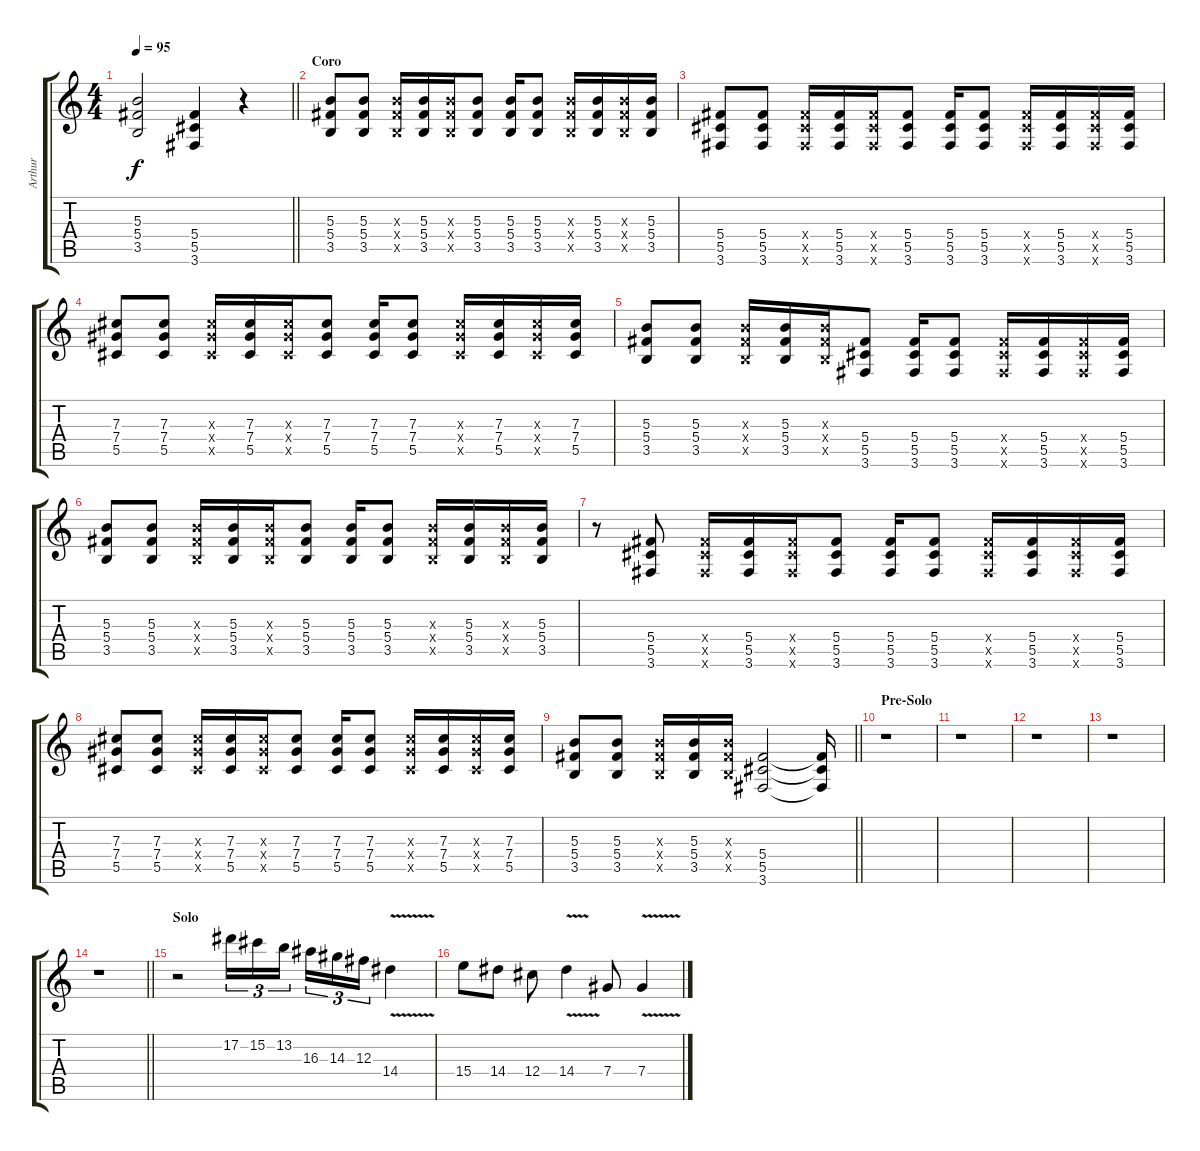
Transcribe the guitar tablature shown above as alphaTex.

\track ("Arthur" "Arthur") {instrument distortionguitar}
\staff {score tabs}
\tuning (Eb4 Bb3 Gb3 Db3 Ab2 Eb2) {hide}
\ts (4 4)
\tempo 95
\clef g2
\barLineRight lightlight
\ks c
(5.3 5.4 3.5).2{dy f} (5.4 5.5 3.6).4 r.4 |
\section ("" "Coro")
(5.3 5.4 3.5).8 (5.3 5.4 3.5).8 (5.3{x} 5.4{x} 3.5{x}).16 (5.3 5.4 3.5).16 (5.3{x} 5.4{x} 3.5{x}).16 (5.3 5.4 3.5).8 (5.3 5.4 3.5).16 (5.3 5.4 3.5).8 (5.3{x} 5.4{x} 3.5{x}).16 (5.3 5.4 3.5).16 (5.3{x} 5.4{x} 3.5{x}).16 (5.3 5.4 3.5).16 |
(5.4 5.5 3.6).8 (5.4 5.5 3.6).8 (5.4{x} 5.5{x} 3.6{x}).16 (5.4 5.5 3.6).16 (5.4{x} 5.5{x} 3.6{x}).16 (5.4 5.5 3.6).8 (5.4 5.5 3.6).16 (5.4 5.5 3.6).8 (5.4{x} 5.5{x} 3.6{x}).16 (5.4 5.5 3.6).16 (5.4{x} 5.5{x} 3.6{x}).16 (5.4 5.5 3.6).16 |
(7.3 7.4 5.5).8 (7.3 7.4 5.5).8 (7.3{x} 7.4{x} 5.5{x}).16 (7.3 7.4 5.5).16 (7.3{x} 7.4{x} 5.5{x}).16 (7.3 7.4 5.5).8 (7.3 7.4 5.5).16 (7.3 7.4 5.5).8 (7.3{x} 7.4{x} 5.5{x}).16 (7.3 7.4 5.5).16 (7.3{x} 7.4{x} 5.5{x}).16 (7.3 7.4 5.5).16 |
(5.3 5.4 3.5).8 (5.3 5.4 3.5).8 (5.3{x} 5.4{x} 3.5{x}).16 (5.3 5.4 3.5).16 (5.3{x} 5.4{x} 3.5{x}).16 (5.4 5.5 3.6).8 (5.4 5.5 3.6).16 (5.4 5.5 3.6).8 (5.4{x} 5.5{x} 3.6{x}).16 (5.4 5.5 3.6).16 (5.4{x} 5.5{x} 3.6{x}).16 (5.4 5.5 3.6).16 |
(5.3 5.4 3.5).8 (5.3 5.4 3.5).8 (5.3{x} 5.4{x} 3.5{x}).16 (5.3 5.4 3.5).16 (5.3{x} 5.4{x} 3.5{x}).16 (5.3 5.4 3.5).8 (5.3 5.4 3.5).16 (5.3 5.4 3.5).8 (5.3{x} 5.4{x} 3.5{x}).16 (5.3 5.4 3.5).16 (5.3{x} 5.4{x} 3.5{x}).16 (5.3 5.4 3.5).16 |
r.8 (5.4 5.5 3.6).8 (5.4{x} 5.5{x} 3.6{x}).16 (5.4 5.5 3.6).16 (5.4{x} 5.5{x} 3.6{x}).16 (5.4 5.5 3.6).8 (5.4 5.5 3.6).16 (5.4 5.5 3.6).8 (5.4{x} 5.5{x} 3.6{x}).16 (5.4 5.5 3.6).16 (5.4{x} 5.5{x} 3.6{x}).16 (5.4 5.5 3.6).16 |
(7.3 7.4 5.5).8 (7.3 7.4 5.5).8 (7.3{x} 7.4{x} 5.5{x}).16 (7.3 7.4 5.5).16 (7.3{x} 7.4{x} 5.5{x}).16 (7.3 7.4 5.5).8 (7.3 7.4 5.5).16 (7.3 7.4 5.5).8 (7.3{x} 7.4{x} 5.5{x}).16 (7.3 7.4 5.5).16 (7.3{x} 7.4{x} 5.5{x}).16 (7.3 7.4 5.5).16 |
\barLineRight lightlight
(5.3 5.4 3.5).8 (5.3 5.4 3.5).8 (5.3{x} 5.4{x} 3.5{x}).16 (5.3 5.4 3.5).16 (5.3{x} 5.4{x} 3.5{x}).16 (5.4 5.5 3.6).2 (5.4{t} 5.5{t} 3.6{t}).16 |
\section ("" "Pre-Solo")
r.1 |
r.1 |
r.1 |
r.1 |
\barLineRight lightlight
r.1 |
\section ("" "Solo")
r.2 17.2.16{tu (3 2)} 15.2.16{tu (3 2)} 13.2.16{tu (3 2)} 16.3.16{tu (3 2)} 14.3.16{tu (3 2)} 12.3.16{tu (3 2)} 14.4{v}.4 |
15.4.8 14.4.8 12.4.8 14.4{v}.4 7.4.8 7.4{v}.4
